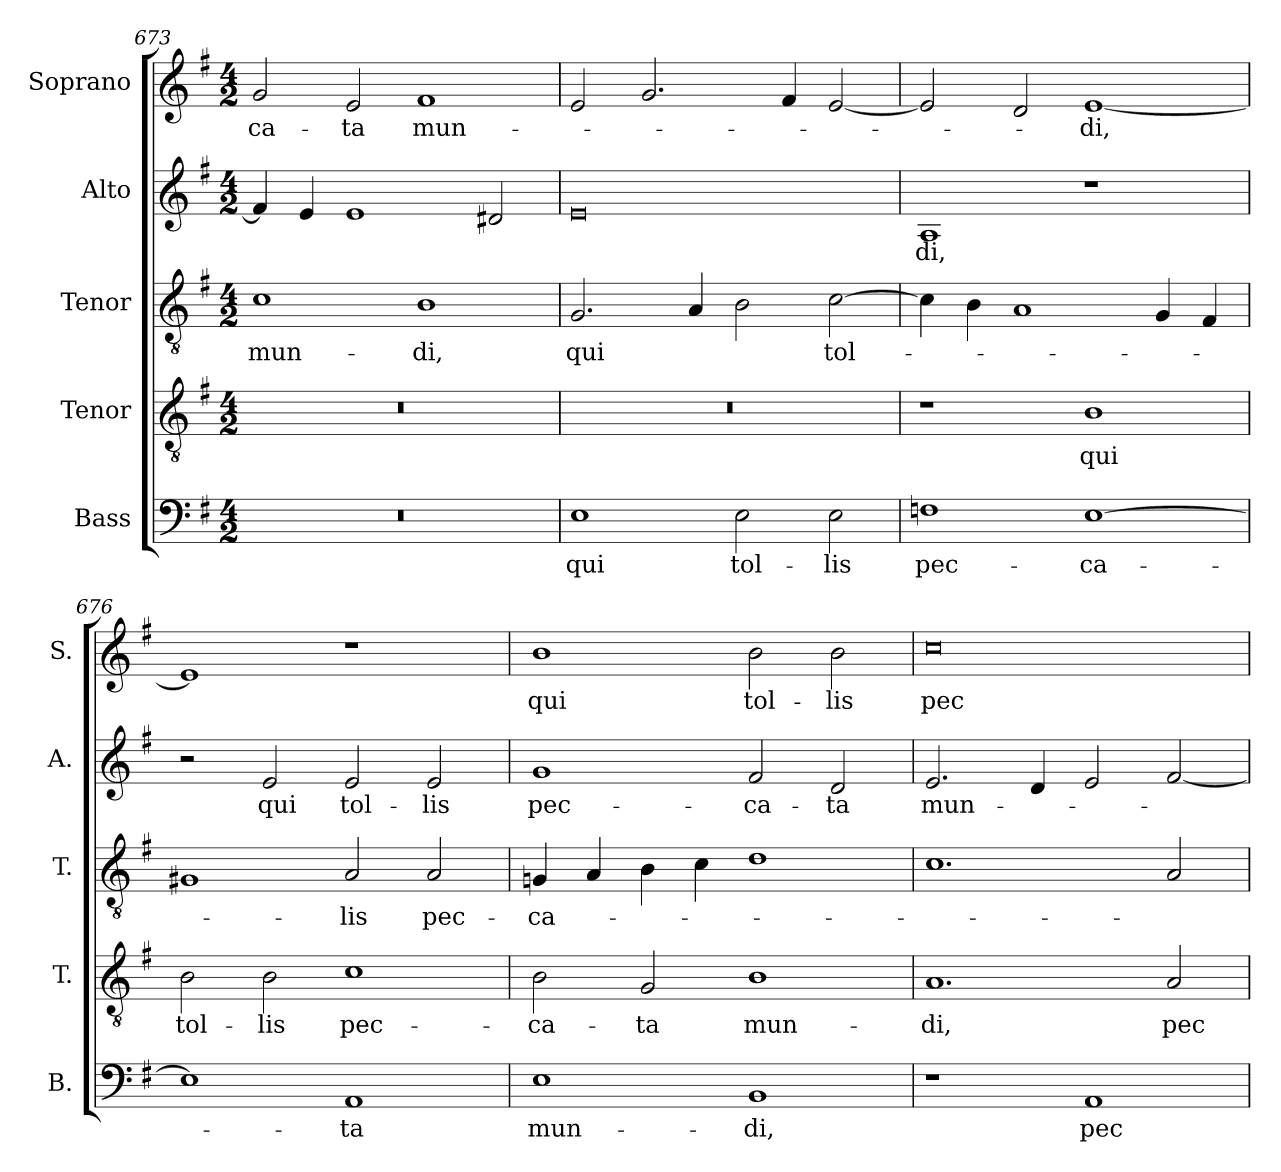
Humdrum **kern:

**kern	**text	**kern	**text	**kern	**text	**kern	**text	**kern	**text
*part5	*part5	*part4	*part4	*part3	*part3	*part2	*part2	*part1	*part1
*staff5	*staff5	*staff4	*staff4	*staff3	*staff3	*staff2	*staff2	*staff1	*staff1
*I"Bass	*	*I"Tenor	*	*I"Tenor	*	*I"Alto	*	*I"Soprano	*
*I'B.	*	*I'T.	*	*I'T.	*	*I'A.	*	*I'S.	*
*clefF4	*	*clefGv2	*	*clefGv2	*	*clefG2	*	*clefG2	*
*	*	*ITrd7c12	*	*ITrd7c12	*	*	*	*	*
*k[f#]	*	*k[f#]	*	*k[f#]	*	*k[f#]	*	*k[f#]	*
*G:	*	*G:	*	*G:	*	*G:	*	*G:	*
*M4/2	*	*M4/2	*	*M4/2	*	*M4/2	*	*M4/2	*
=673	=673	=673	=673	=673	=673	=673	=673	=673	=673
!LO:N:vis=1	!	!LO:N:vis=1	!	!	!	!	!	!	!
!	!	!	!	!	!LO:LY:b:color=#000000	!	!	!	!
!	!	!	!	!	!	!	!	!	!LO:LY:b:color=#000000
0r	.	0r	.	1Ci	mun-	4f#i/]	.	2gi/	-ca-
.	.	.	.	.	.	4ei/	.	.	.
!	!	!	!	!	!	!	!	!	!LO:LY:b:color=#000000
.	.	.	.	.	.	1ei	.	2ei/	-ta
!	!	!	!	!	!LO:LY:b:color=#000000	!	!	!	!
!	!	!	!	!	!	!	!	!	!LO:LY:b:color=#000000
.	.	.	.	1BBi	-di,	.	.	1f#i	mun-
.	.	.	.	.	.	2d#Xi/	.	.	.
!!LO:LB:g=z
=674	=674	=674	=674	=674	=674	=674	=674	=674	=674
!	!LO:LY:b:color=#000000	!LO:N:vis=1	!	!	!	!	!	!	!
!	!	!	!	!	!LO:LY:b:color=#000000	!	!	!	!
1Ei	qui	0r	.	2.GGi/	qui	0ei	.	2ei/	.
.	.	.	.	.	.	.	.	2.gi/	.
.	.	.	.	4AAi/	.	.	.	.	.
!	!LO:LY:b:color=#000000	!	!	!	!	!	!	!	!
2Ei\	tol-	.	.	2BBi\	.	.	.	.	.
.	.	.	.	.	.	.	.	4f#i/	.
!	!LO:LY:b:color=#000000	!	!	!	!	!	!	!	!
!	!	!	!	!	!LO:LY:b:color=#000000	!	!	!	!
2Ei\	-lis	.	.	[2Ci\	tol-	.	.	[2ei/	.
=675	=675	=675	=675	=675	=675	=675	=675	=675	=675
!	!LO:LY:b:color=#000000	!	!	!	!	!	!	!	!
!	!	!	!	!	!	!	!LO:LY:b:color=#000000	!	!
1Fni	pec-	1r	.	4Ci\]	.	1Ai	-di,	2ei/]	.
.	.	.	.	4BBi\	.	.	.	.	.
.	.	.	.	1AAi	.	.	.	2di/	.
!	!LO:LY:b:color=#000000	!	!	!	!	!	!	!	!
!	!	!	!LO:LY:b:color=#000000	!	!	!	!	!	!
!	!	!	!	!	!	!	!	!	!LO:LY:b:color=#000000
[1Ei	-ca-	1BBi	qui	.	.	1r	.	[1ei	-di,
.	.	.	.	4GGi/	.	.	.	.	.
.	.	.	.	4FF#i/	.	.	.	.	.
=676	=676	=676	=676	=676	=676	=676	=676	=676	=676
!	!	!	!LO:LY:b:color=#000000	!	!	!	!	!	!
1Ei]	.	2BBi\	tol-	1GG#Xi	.	2r	.	1ei]	.
!	!	!	!LO:LY:b:color=#000000	!	!	!	!	!	!
!	!	!	!	!	!	!	!LO:LY:b:color=#000000	!	!
.	.	2BBi\	-lis	.	.	2ei/	qui	.	.
!	!LO:LY:b:color=#000000	!	!	!	!	!	!	!	!
!	!	!	!LO:LY:b:color=#000000	!	!	!	!	!	!
!	!	!	!	!	!LO:LY:b:color=#000000	!	!	!	!
!	!	!	!	!	!	!	!LO:LY:b:color=#000000	!	!
1AAi	-ta	1Ci	pec-	2AAi/	-lis	2ei/	tol-	1r	.
!	!	!	!	!	!LO:LY:b:color=#000000	!	!	!	!
!	!	!	!	!	!	!	!LO:LY:b:color=#000000	!	!
.	.	.	.	2AAi/	pec-	2ei/	-lis	.	.
=677	=677	=677	=677	=677	=677	=677	=677	=677	=677
!	!LO:LY:b:color=#000000	!	!	!	!	!	!	!	!
!	!	!	!LO:LY:b:color=#000000	!	!	!	!	!	!
!	!	!	!	!	!LO:LY:b:color=#000000	!	!	!	!
!	!	!	!	!	!	!	!LO:LY:b:color=#000000	!	!
!	!	!	!	!	!	!	!	!	!LO:LY:b:color=#000000
1Ei	mun-	2BBi\	-ca-	4GGni/	-ca-	1gi	pec-	1bi	qui
.	.	.	.	4AAi/	.	.	.	.	.
!	!	!	!LO:LY:b:color=#000000	!	!	!	!	!	!
.	.	2GGi/	-ta	4BBi\	.	.	.	.	.
.	.	.	.	4Ci\	.	.	.	.	.
!	!LO:LY:b:color=#000000	!	!	!	!	!	!	!	!
!	!	!	!LO:LY:b:color=#000000	!	!	!	!	!	!
!	!	!	!	!	!	!	!LO:LY:b:color=#000000	!	!
!	!	!	!	!	!	!	!	!	!LO:LY:b:color=#000000
1BBi	-di,	1BBi	mun-	1Di	.	2f#i/	-ca-	2bi\	tol-
!	!	!	!	!	!	!	!LO:LY:b:color=#000000	!	!
!	!	!	!	!	!	!	!	!	!LO:LY:b:color=#000000
.	.	.	.	.	.	2di/	-ta	2bi\	-lis
=678	=678	=678	=678	=678	=678	=678	=678	=678	=678
!	!	!	!LO:LY:b:color=#000000	!	!	!	!	!	!
!	!	!	!	!	!	!	!LO:LY:b:color=#000000	!	!
!	!	!	!	!	!	!	!	!	!LO:LY:b:color=#000000
1r	.	1.AAi	-di,	1.Ci	.	2.ei/	mun-	0cci	pec-
.	.	.	.	.	.	4di/	.	.	.
!	!LO:LY:b:color=#000000	!	!	!	!	!	!	!	!
1AAi	pec-	.	.	.	.	2ei/	.	.	.
!	!	!	!LO:LY:b:color=#000000	!	!	!	!	!	!
.	.	2AAi/	pec-	2AAi/	.	[2f#i/	.	.	.
=	=	=	=	=	=	=	=	=	=
*-	*-	*-	*-	*-	*-	*-	*-	*-	*-
